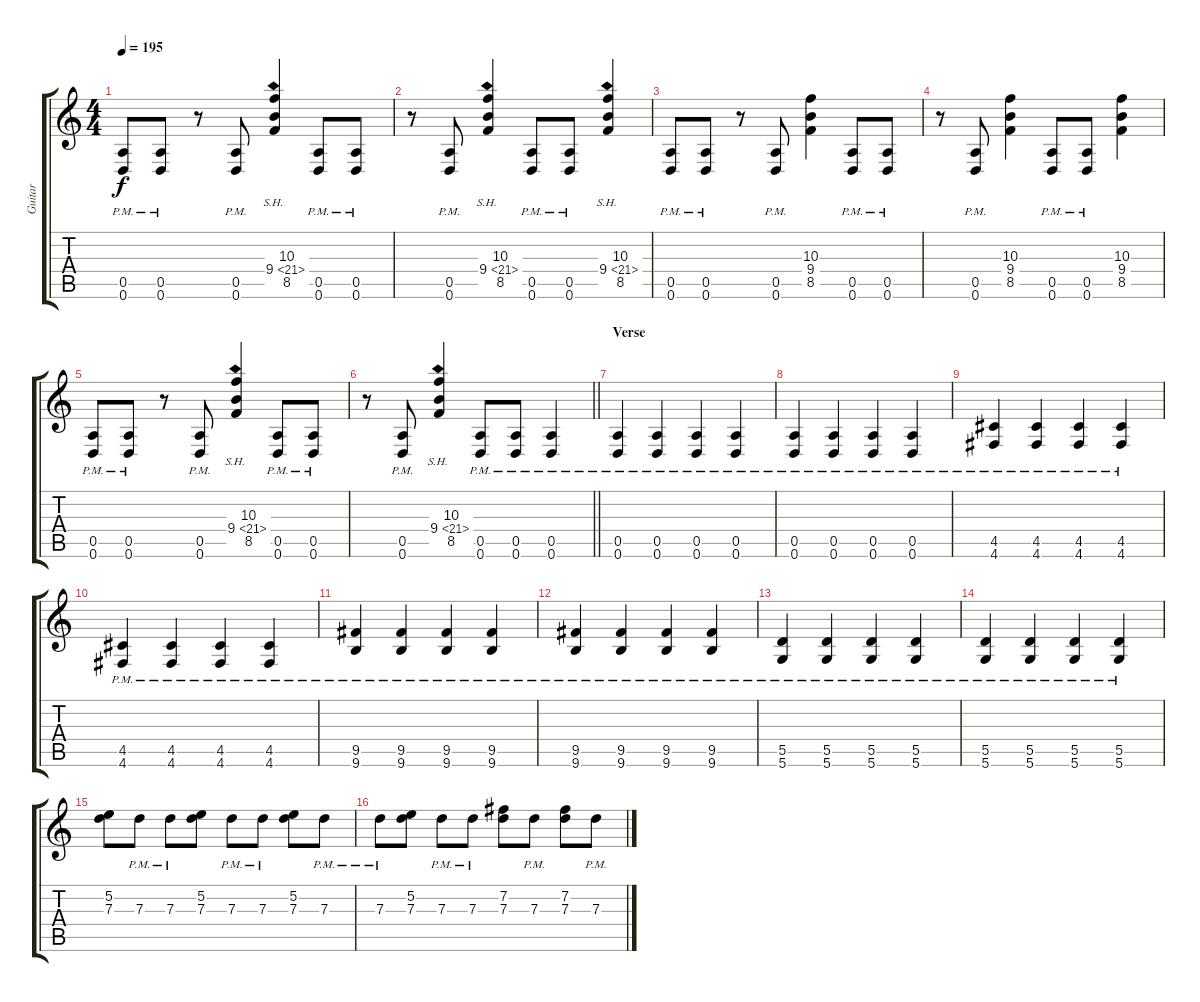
\track ("Guitar" "Guitar") {instrument overdrivenguitar}
\staff {score tabs}
\tuning (E4 B3 G3 D3 A2 D2) {hide}
\ts (4 4)
\tempo 195
\clef g2
\ks c
(0.5{pm} 0.6{pm}).8{dy f} (0.5{pm} 0.6{pm}).8 r.8 (0.5{pm} 0.6{pm}).8 (10.3 9.4{sh 12} 8.5).4 (0.5{pm} 0.6{pm}).8 (0.5{pm} 0.6{pm}).8 |
r.8 (0.5{pm} 0.6{pm}).8 (10.3 9.4{sh 12} 8.5).4 (0.5{pm} 0.6{pm}).8 (0.5{pm} 0.6{pm}).8 (10.3 9.4{sh 12} 8.5).4 |
(0.5{pm} 0.6{pm}).8 (0.5{pm} 0.6{pm}).8 r.8 (0.5{pm} 0.6{pm}).8 (10.3 9.4 8.5).4 (0.5{pm} 0.6{pm}).8 (0.5{pm} 0.6{pm}).8 |
r.8 (0.5{pm} 0.6{pm}).8 (10.3 9.4 8.5).4 (0.5{pm} 0.6{pm}).8 (0.5{pm} 0.6{pm}).8 (10.3 9.4 8.5).4 |
(0.5{pm} 0.6{pm}).8 (0.5{pm} 0.6{pm}).8 r.8 (0.5{pm} 0.6{pm}).8 (10.3 9.4{sh 12} 8.5).4 (0.5{pm} 0.6{pm}).8 (0.5{pm} 0.6{pm}).8 |
\barLineRight lightlight
r.8 (0.5{pm} 0.6{pm}).8 (10.3 9.4{sh 12} 8.5).4 (0.5{pm} 0.6{pm}).8 (0.5{pm} 0.6{pm}).8 (0.5{pm} 0.6{pm}).4 |
\section ("" "Verse")
(0.5{pm} 0.6{pm}).4 (0.5{pm} 0.6{pm}).4 (0.5{pm} 0.6{pm}).4 (0.5{pm} 0.6{pm}).4 |
(0.5{pm} 0.6{pm}).4 (0.5{pm} 0.6{pm}).4 (0.5{pm} 0.6{pm}).4 (0.5{pm} 0.6{pm}).4 |
(4.5{pm} 4.6{pm}).4 (4.5{pm} 4.6{pm}).4 (4.5{pm} 4.6{pm}).4 (4.5{pm} 4.6{pm}).4 |
(4.5{pm} 4.6{pm}).4 (4.5{pm} 4.6{pm}).4 (4.5{pm} 4.6{pm}).4 (4.5{pm} 4.6{pm}).4 |
(9.5{pm} 9.6{pm}).4 (9.5{pm} 9.6{pm}).4 (9.5{pm} 9.6{pm}).4 (9.5{pm} 9.6{pm}).4 |
(9.5{pm} 9.6{pm}).4 (9.5{pm} 9.6{pm}).4 (9.5{pm} 9.6{pm}).4 (9.5{pm} 9.6{pm}).4 |
(5.5{pm} 5.6{pm}).4 (5.5{pm} 5.6{pm}).4 (5.5{pm} 5.6{pm}).4 (5.5{pm} 5.6{pm}).4 |
(5.5{pm} 5.6{pm}).4 (5.5{pm} 5.6{pm}).4 (5.5{pm} 5.6{pm}).4 (5.5{pm} 5.6{pm}).4 |
(5.2 7.3).8 7.3{pm}.8 7.3{pm}.8 (5.2 7.3).8 7.3{pm}.8 7.3{pm}.8 (5.2 7.3).8 7.3{pm}.8 |
7.3{pm}.8 (5.2 7.3).8 7.3{pm}.8 7.3{pm}.8 (7.2 7.3).8 7.3{pm}.8 (7.2 7.3).8 7.3{pm}.8
